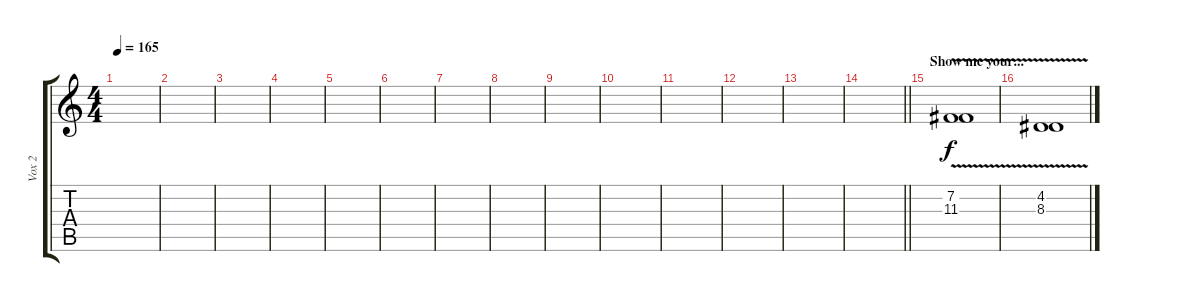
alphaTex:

\track ("Vox 2" "Vox 2") {instrument altosax}
\staff {score tabs}
\tuning (E4 B3 G3 D3 A2 E2) {hide}
\ts (4 4)
\tempo 165
\clef g2
\ks c
|
|
|
|
|
|
|
|
|
|
|
|
|
\barLineRight lightlight
|
\section ("" "Show me your...")
(7.2{v} 11.3).1{dy f} |
(4.2{v} 8.3).1
